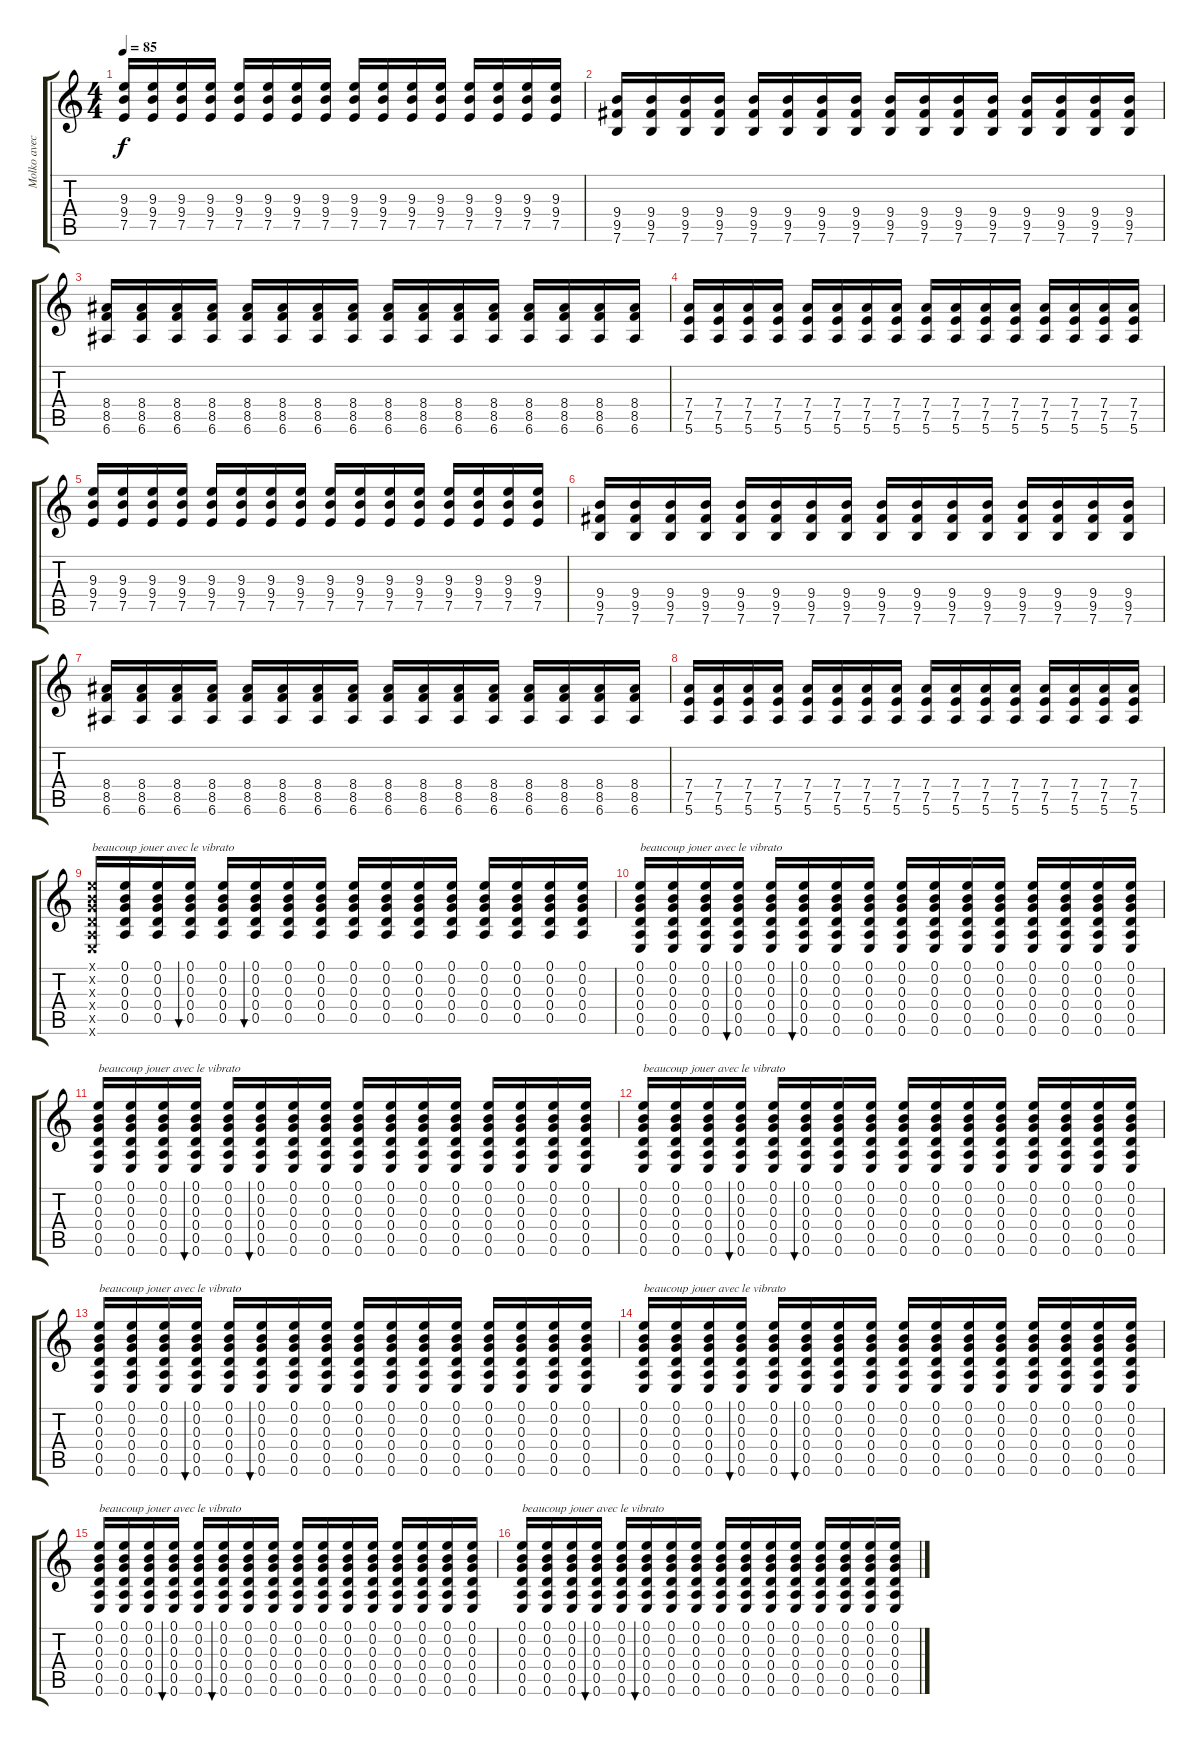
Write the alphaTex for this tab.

\track ("Molko avec une jaguar" "Molko avec") {instrument distortionguitar}
\staff {score tabs}
\tuning (E4 B3 G3 D3 A2 E2) {hide}
\ts (4 4)
\tempo 85
\clef g2
\ks c
(9.3 9.4 7.5).16{dy f} (9.3 9.4 7.5).16 (9.3 9.4 7.5).16 (9.3 9.4 7.5).16 (9.3 9.4 7.5).16 (9.3 9.4 7.5).16 (9.3 9.4 7.5).16 (9.3 9.4 7.5).16 (9.3 9.4 7.5).16 (9.3 9.4 7.5).16 (9.3 9.4 7.5).16 (9.3 9.4 7.5).16 (9.3 9.4 7.5).16 (9.3 9.4 7.5).16 (9.3 9.4 7.5).16 (9.3 9.4 7.5).16 |
(9.4 9.5 7.6).16 (9.4 9.5 7.6).16 (9.4 9.5 7.6).16 (9.4 9.5 7.6).16 (9.4 9.5 7.6).16 (9.4 9.5 7.6).16 (9.4 9.5 7.6).16 (9.4 9.5 7.6).16 (9.4 9.5 7.6).16 (9.4 9.5 7.6).16 (9.4 9.5 7.6).16 (9.4 9.5 7.6).16 (9.4 9.5 7.6).16 (9.4 9.5 7.6).16 (9.4 9.5 7.6).16 (9.4 9.5 7.6).16 |
(8.4 8.5 6.6).16 (8.4 8.5 6.6).16 (8.4 8.5 6.6).16 (8.4 8.5 6.6).16 (8.4 8.5 6.6).16 (8.4 8.5 6.6).16 (8.4 8.5 6.6).16 (8.4 8.5 6.6).16 (8.4 8.5 6.6).16 (8.4 8.5 6.6).16 (8.4 8.5 6.6).16 (8.4 8.5 6.6).16 (8.4 8.5 6.6).16 (8.4 8.5 6.6).16 (8.4 8.5 6.6).16 (8.4 8.5 6.6).16 |
(7.4 7.5 5.6).16 (7.4 7.5 5.6).16 (7.4 7.5 5.6).16 (7.4 7.5 5.6).16 (7.4 7.5 5.6).16 (7.4 7.5 5.6).16 (7.4 7.5 5.6).16 (7.4 7.5 5.6).16 (7.4 7.5 5.6).16 (7.4 7.5 5.6).16 (7.4 7.5 5.6).16 (7.4 7.5 5.6).16 (7.4 7.5 5.6).16 (7.4 7.5 5.6).16 (7.4 7.5 5.6).16 (7.4 7.5 5.6).16 |
(9.3 9.4 7.5).16 (9.3 9.4 7.5).16 (9.3 9.4 7.5).16 (9.3 9.4 7.5).16 (9.3 9.4 7.5).16 (9.3 9.4 7.5).16 (9.3 9.4 7.5).16 (9.3 9.4 7.5).16 (9.3 9.4 7.5).16 (9.3 9.4 7.5).16 (9.3 9.4 7.5).16 (9.3 9.4 7.5).16 (9.3 9.4 7.5).16 (9.3 9.4 7.5).16 (9.3 9.4 7.5).16 (9.3 9.4 7.5).16 |
(9.4 9.5 7.6).16 (9.4 9.5 7.6).16 (9.4 9.5 7.6).16 (9.4 9.5 7.6).16 (9.4 9.5 7.6).16 (9.4 9.5 7.6).16 (9.4 9.5 7.6).16 (9.4 9.5 7.6).16 (9.4 9.5 7.6).16 (9.4 9.5 7.6).16 (9.4 9.5 7.6).16 (9.4 9.5 7.6).16 (9.4 9.5 7.6).16 (9.4 9.5 7.6).16 (9.4 9.5 7.6).16 (9.4 9.5 7.6).16 |
(8.4 8.5 6.6).16 (8.4 8.5 6.6).16 (8.4 8.5 6.6).16 (8.4 8.5 6.6).16 (8.4 8.5 6.6).16 (8.4 8.5 6.6).16 (8.4 8.5 6.6).16 (8.4 8.5 6.6).16 (8.4 8.5 6.6).16 (8.4 8.5 6.6).16 (8.4 8.5 6.6).16 (8.4 8.5 6.6).16 (8.4 8.5 6.6).16 (8.4 8.5 6.6).16 (8.4 8.5 6.6).16 (8.4 8.5 6.6).16 |
(7.4 7.5 5.6).16 (7.4 7.5 5.6).16 (7.4 7.5 5.6).16 (7.4 7.5 5.6).16 (7.4 7.5 5.6).16 (7.4 7.5 5.6).16 (7.4 7.5 5.6).16 (7.4 7.5 5.6).16 (7.4 7.5 5.6).16 (7.4 7.5 5.6).16 (7.4 7.5 5.6).16 (7.4 7.5 5.6).16 (7.4 7.5 5.6).16 (7.4 7.5 5.6).16 (7.4 7.5 5.6).16 (7.4 7.5 5.6).16 |
(0.1{x} 0.2{x} 0.3{x} 0.4{x} 0.5{x} 0.6{x}).16{txt "beaucoup jouer avec le vibrato" instrument guitarharmonics} (0.1 0.2 0.3 0.4 0.5).16 (0.1 0.2 0.3 0.4 0.5).16 (0.1 0.2 0.3 0.4 0.5).16{bu 60} (0.1 0.2 0.3 0.4 0.5).16 (0.1 0.2 0.3 0.4 0.5).16{bu 60} (0.1 0.2 0.3 0.4 0.5).16 (0.1 0.2 0.3 0.4 0.5).16 (0.1 0.2 0.3 0.4 0.5).16 (0.1 0.2 0.3 0.4 0.5).16 (0.1 0.2 0.3 0.4 0.5).16 (0.1 0.2 0.3 0.4 0.5).16 (0.1 0.2 0.3 0.4 0.5).16 (0.1 0.2 0.3 0.4 0.5).16 (0.1 0.2 0.3 0.4 0.5).16 (0.1 0.2 0.3 0.4 0.5).16 |
(0.1 0.2 0.3 0.4 0.5 0.6).16{txt "beaucoup jouer avec le vibrato" instrument guitarharmonics} (0.1 0.2 0.3 0.4 0.5 0.6).16 (0.1 0.2 0.3 0.4 0.5 0.6).16 (0.1 0.2 0.3 0.4 0.5 0.6).16{bu 60} (0.1 0.2 0.3 0.4 0.5 0.6).16 (0.1 0.2 0.3 0.4 0.5 0.6).16{bu 60} (0.1 0.2 0.3 0.4 0.5 0.6).16 (0.1 0.2 0.3 0.4 0.5 0.6).16 (0.1 0.2 0.3 0.4 0.5 0.6).16 (0.1 0.2 0.3 0.4 0.5 0.6).16 (0.1 0.2 0.3 0.4 0.5 0.6).16 (0.1 0.2 0.3 0.4 0.5 0.6).16 (0.1 0.2 0.3 0.4 0.5 0.6).16 (0.1 0.2 0.3 0.4 0.5 0.6).16 (0.1 0.2 0.3 0.4 0.5 0.6).16 (0.1 0.2 0.3 0.4 0.5 0.6).16 |
(0.1 0.2 0.3 0.4 0.5 0.6).16{txt "beaucoup jouer avec le vibrato" instrument guitarharmonics} (0.1 0.2 0.3 0.4 0.5 0.6).16 (0.1 0.2 0.3 0.4 0.5 0.6).16 (0.1 0.2 0.3 0.4 0.5 0.6).16{bu 60} (0.1 0.2 0.3 0.4 0.5 0.6).16 (0.1 0.2 0.3 0.4 0.5 0.6).16{bu 60} (0.1 0.2 0.3 0.4 0.5 0.6).16 (0.1 0.2 0.3 0.4 0.5 0.6).16 (0.1 0.2 0.3 0.4 0.5 0.6).16 (0.1 0.2 0.3 0.4 0.5 0.6).16 (0.1 0.2 0.3 0.4 0.5 0.6).16 (0.1 0.2 0.3 0.4 0.5 0.6).16 (0.1 0.2 0.3 0.4 0.5 0.6).16 (0.1 0.2 0.3 0.4 0.5 0.6).16 (0.1 0.2 0.3 0.4 0.5 0.6).16 (0.1 0.2 0.3 0.4 0.5 0.6).16 |
(0.1 0.2 0.3 0.4 0.5 0.6).16{txt "beaucoup jouer avec le vibrato" instrument guitarharmonics} (0.1 0.2 0.3 0.4 0.5 0.6).16 (0.1 0.2 0.3 0.4 0.5 0.6).16 (0.1 0.2 0.3 0.4 0.5 0.6).16{bu 60} (0.1 0.2 0.3 0.4 0.5 0.6).16 (0.1 0.2 0.3 0.4 0.5 0.6).16{bu 60} (0.1 0.2 0.3 0.4 0.5 0.6).16 (0.1 0.2 0.3 0.4 0.5 0.6).16 (0.1 0.2 0.3 0.4 0.5 0.6).16 (0.1 0.2 0.3 0.4 0.5 0.6).16 (0.1 0.2 0.3 0.4 0.5 0.6).16 (0.1 0.2 0.3 0.4 0.5 0.6).16 (0.1 0.2 0.3 0.4 0.5 0.6).16 (0.1 0.2 0.3 0.4 0.5 0.6).16 (0.1 0.2 0.3 0.4 0.5 0.6).16 (0.1 0.2 0.3 0.4 0.5 0.6).16 |
(0.1 0.2 0.3 0.4 0.5 0.6).16{txt "beaucoup jouer avec le vibrato" instrument guitarharmonics} (0.1 0.2 0.3 0.4 0.5 0.6).16 (0.1 0.2 0.3 0.4 0.5 0.6).16 (0.1 0.2 0.3 0.4 0.5 0.6).16{bu 60} (0.1 0.2 0.3 0.4 0.5 0.6).16 (0.1 0.2 0.3 0.4 0.5 0.6).16{bu 60} (0.1 0.2 0.3 0.4 0.5 0.6).16 (0.1 0.2 0.3 0.4 0.5 0.6).16 (0.1 0.2 0.3 0.4 0.5 0.6).16 (0.1 0.2 0.3 0.4 0.5 0.6).16 (0.1 0.2 0.3 0.4 0.5 0.6).16 (0.1 0.2 0.3 0.4 0.5 0.6).16 (0.1 0.2 0.3 0.4 0.5 0.6).16 (0.1 0.2 0.3 0.4 0.5 0.6).16 (0.1 0.2 0.3 0.4 0.5 0.6).16 (0.1 0.2 0.3 0.4 0.5 0.6).16 |
(0.1 0.2 0.3 0.4 0.5 0.6).16{txt "beaucoup jouer avec le vibrato" instrument guitarharmonics} (0.1 0.2 0.3 0.4 0.5 0.6).16 (0.1 0.2 0.3 0.4 0.5 0.6).16 (0.1 0.2 0.3 0.4 0.5 0.6).16{bu 60} (0.1 0.2 0.3 0.4 0.5 0.6).16 (0.1 0.2 0.3 0.4 0.5 0.6).16{bu 60} (0.1 0.2 0.3 0.4 0.5 0.6).16 (0.1 0.2 0.3 0.4 0.5 0.6).16 (0.1 0.2 0.3 0.4 0.5 0.6).16 (0.1 0.2 0.3 0.4 0.5 0.6).16 (0.1 0.2 0.3 0.4 0.5 0.6).16 (0.1 0.2 0.3 0.4 0.5 0.6).16 (0.1 0.2 0.3 0.4 0.5 0.6).16 (0.1 0.2 0.3 0.4 0.5 0.6).16 (0.1 0.2 0.3 0.4 0.5 0.6).16 (0.1 0.2 0.3 0.4 0.5 0.6).16 |
(0.1 0.2 0.3 0.4 0.5 0.6).16{txt "beaucoup jouer avec le vibrato" instrument guitarharmonics} (0.1 0.2 0.3 0.4 0.5 0.6).16 (0.1 0.2 0.3 0.4 0.5 0.6).16 (0.1 0.2 0.3 0.4 0.5 0.6).16{bu 60} (0.1 0.2 0.3 0.4 0.5 0.6).16 (0.1 0.2 0.3 0.4 0.5 0.6).16{bu 60} (0.1 0.2 0.3 0.4 0.5 0.6).16 (0.1 0.2 0.3 0.4 0.5 0.6).16 (0.1 0.2 0.3 0.4 0.5 0.6).16 (0.1 0.2 0.3 0.4 0.5 0.6).16 (0.1 0.2 0.3 0.4 0.5 0.6).16 (0.1 0.2 0.3 0.4 0.5 0.6).16 (0.1 0.2 0.3 0.4 0.5 0.6).16 (0.1 0.2 0.3 0.4 0.5 0.6).16 (0.1 0.2 0.3 0.4 0.5 0.6).16 (0.1 0.2 0.3 0.4 0.5 0.6).16 |
(0.1 0.2 0.3 0.4 0.5 0.6).16{txt "beaucoup jouer avec le vibrato" instrument guitarharmonics} (0.1 0.2 0.3 0.4 0.5 0.6).16 (0.1 0.2 0.3 0.4 0.5 0.6).16 (0.1 0.2 0.3 0.4 0.5 0.6).16{bu 60} (0.1 0.2 0.3 0.4 0.5 0.6).16 (0.1 0.2 0.3 0.4 0.5 0.6).16{bu 60} (0.1 0.2 0.3 0.4 0.5 0.6).16 (0.1 0.2 0.3 0.4 0.5 0.6).16 (0.1 0.2 0.3 0.4 0.5 0.6).16 (0.1 0.2 0.3 0.4 0.5 0.6).16 (0.1 0.2 0.3 0.4 0.5 0.6).16 (0.1 0.2 0.3 0.4 0.5 0.6).16 (0.1 0.2 0.3 0.4 0.5 0.6).16 (0.1 0.2 0.3 0.4 0.5 0.6).16 (0.1 0.2 0.3 0.4 0.5 0.6).16 (0.1 0.2 0.3 0.4 0.5 0.6).16
